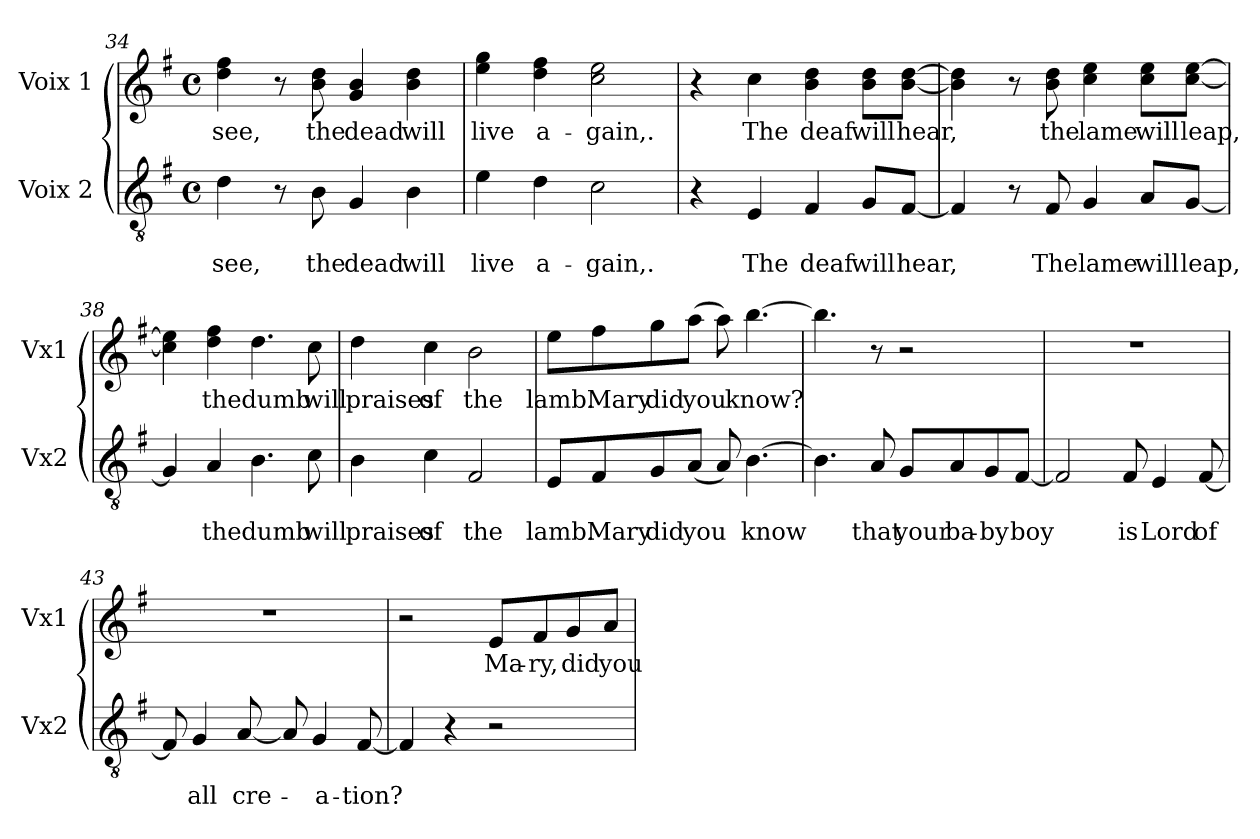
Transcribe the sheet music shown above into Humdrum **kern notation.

**kern	**text	**text	**kern	**text
*part2	*part2	*part2	*part1	*part1
*staff2	*staff2	*staff2	*staff1	*staff1
*I"Voix 2	*	*	*I"Voix 1	*
*I'Vx2	*	*	*I'Vx1	*
*clefGv2	*	*	*clefG2	*
*k[f#]	*	*	*k[f#]	*
*G:	*	*	*G:	*
*M4/4	*	*	*M4/4	*
*met(c)	*	*	*met(c)	*
=34	=34	=34	=34	=34
!	!	!LO:LY:b	!	!
!	!	!	!	!LO:LY:b
4d\	.	see,	4dd\ 4ff#\	see,
8r	.	.	8r	.
!	!	!LO:LY:b	!	!
!	!	!	!	!LO:LY:b
8B\	.	the	8b\ 8dd\	the
!	!	!LO:LY:b	!	!
!	!	!	!	!LO:LY:b
4G/	.	dead	4g/ 4b/	dead
!	!	!LO:LY:b	!	!
!	!	!	!	!LO:LY:b
4B\	.	will	4b\ 4dd\	will
=35	=35	=35	=35	=35
!	!	!LO:LY:b	!	!
!	!	!	!	!LO:LY:b
4e\	.	live	4ee\ 4gg\	live
!	!	!LO:LY:b	!	!
!	!	!	!	!LO:LY:b
4d\	.	a-	4dd\ 4ff#\	a-
!	!	!LO:LY:b	!	!
!	!	!	!	!LO:LY:b
2c\	.	-gain,.	2cc\ 2ee\	-gain,.
=36	=36	=36	=36	=36
4r	.	.	4r	.
!	!	!LO:LY:b	!	!
!	!	!	!	!LO:LY:b
4E/	.	The	4cc\	The
!	!	!LO:LY:b	!	!
!	!	!	!	!LO:LY:b
4F#/	.	deaf	4b\ 4dd\	deaf
!	!	!LO:LY:b	!	!
!	!	!	!	!LO:LY:b
8G/L	.	will	8b\ 8dd\L	will
!	!	!LO:LY:b	!	!
!	!	!	!	!LO:LY:b
[8F#/J	.	hear,	[8b\ [8dd\J	hear,
!!LO:PB:g=z
=37	=37	=37	=37	=37
4F#/]	.	.	4b\] 4dd\]	.
8r	.	.	8r	.
!	!	!LO:LY:b	!	!
!	!	!	!	!LO:LY:b
8F#/	.	The	8b\ 8dd\	the
!	!	!LO:LY:b	!	!
!	!	!	!	!LO:LY:b
4G/	.	lame	4cc\ 4ee\	lame
!	!	!LO:LY:b	!	!
!	!	!	!	!LO:LY:b
8A/L	.	will	8cc\ 8ee\L	will
!	!	!LO:LY:b	!	!
!	!	!	!	!LO:LY:b
[8G/J	.	leap,	[8cc\ [8ee\J	leap,
=38	=38	=38	=38	=38
4G/]	.	.	4cc\] 4ee\]	.
!	!	!LO:LY:b	!	!
!	!	!	!	!LO:LY:b
4A/	.	the	4dd\ 4ff#\	the
!	!	!LO:LY:b	!	!
!	!	!	!	!LO:LY:b
4.B\	.	dumb	4.dd\	dumb
!	!	!LO:LY:b	!	!
!	!	!	!	!LO:LY:b
8c\	.	will	8cc\	will
=39	=39	=39	=39	=39
!	!	!LO:LY:b	!	!
!	!	!	!	!LO:LY:b
4B\	.	praises	4dd\	praises
!	!	!LO:LY:b	!	!
!	!	!	!	!LO:LY:b
4c\	.	of	4cc\	of
!	!	!LO:LY:b	!	!
!	!	!	!	!LO:LY:b
2F#/	.	the	2b\	the
=40	=40	=40	=40	=40
!	!	!LO:LY:b	!	!
!	!	!	!	!LO:LY:b
8E/L	.	lamb.	8ee\L	lamb.
!	!	!LO:LY:b	!	!
!	!	!	!	!LO:LY:b
8F#/	.	Mary	8ff#\	Mary
!	!	!LO:LY:b	!	!
!	!	!	!	!LO:LY:b
8G/	.	did	8gg\	did
!	!	!LO:LY:b	!	!
!	!	!	!	!LO:LY:b
(<8A/J	.	you	(>8aa\J	you
8A/)	.	.	8aa\)	.
!	!	!LO:LY:b	!	!
!	!	!	!	!LO:LY:b
[4.B\	.	know	[4.bb\	know?
!!LO:LB:g=z
=41	=41	=41	=41	=41
4.B\]	.	.	4.bb\]	.
!	!	!LO:LY:b	!	!
8A/	.	that	8r	.
!	!	!LO:LY:b	!	!
8G/L	.	your	2r	.
!	!	!LO:LY:b	!	!
8A/	.	ba-	.	.
!	!	!LO:LY:b	!	!
8G/	.	-by	.	.
!	!	!LO:LY:b	!	!
[8F#/J	.	boy	.	.
=42	=42	=42	=42	=42
2F#/]	.	.	1r	.
!	!	!LO:LY:b	!	!
8F#/	.	is	.	.
!	!	!LO:LY:b	!	!
4E/	.	Lord	.	.
!	!	!LO:LY:b	!	!
[8F#/	.	of	.	.
=43	=43	=43	=43	=43
8F#/]	.	.	1r	.
!	!	!LO:LY:b	!	!
4G/	.	all	.	.
!	!	!LO:LY:b	!	!
[8A/	.	cre-	.	.
8A/]	.	.	.	.
!	!	!LO:LY:b	!	!
4G/	.	-a-	.	.
!	!	!LO:LY:b	!	!
[8F#/	.	-tion?	.	.
=44	=44	=44	=44	=44
4F#/]	.	.	2r	.
4r	.	.	.	.
!	!	!	!	!LO:LY:b
2r	.	.	8e/L	Ma-
!	!	!	!	!LO:LY:b
.	.	.	8f#/	-ry,
!	!	!	!	!LO:LY:b
.	.	.	8g/	did
!	!	!	!	!LO:LY:b
.	.	.	8a/J	you
=	=	=	=	=
*-	*-	*-	*-	*-
